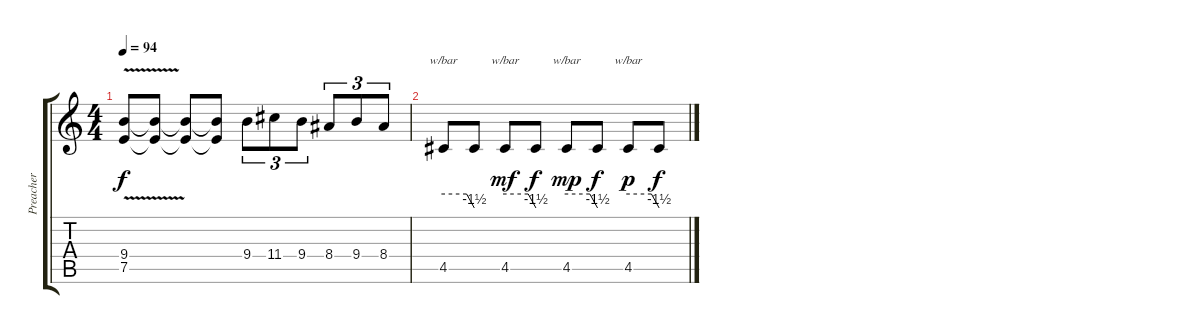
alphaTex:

\track ("Preacher" "Preacher") {instrument distortionguitar}
\staff {score tabs}
\tuning (E4 B3 G3 D3 A2 E2) {hide}
\ts (4 4)
\tempo 94
\clef g2
\ks c
(9.4{v} 7.5).8{dy f} (9.4{t} 7.5{t}).8 (9.4{t} 7.5{t}).8 (9.4{t} 7.5{t}).8 9.4.8{tu (3 2)} 11.4.8{tu (3 2)} 9.4.8{tu (3 2)} 8.4.8{tu (3 2)} 9.4.8{tu (3 2)} 8.4.8{tu (3 2)} |
4.5.8{tbe (custom default 0 0 45 0 60 -6)} 4.5{t}.8 4.5.8{tbe (custom default 0 0 45 0 60 -6) dy mf} 4.5{t}.8{dy f} 4.5.8{tbe (custom default 0 0 45 0 60 -6) dy mp} 4.5{t}.8{dy f} 4.5.8{tbe (custom default 0 0 45 0 60 -6) dy p} 4.5{t}.8{dy f}
